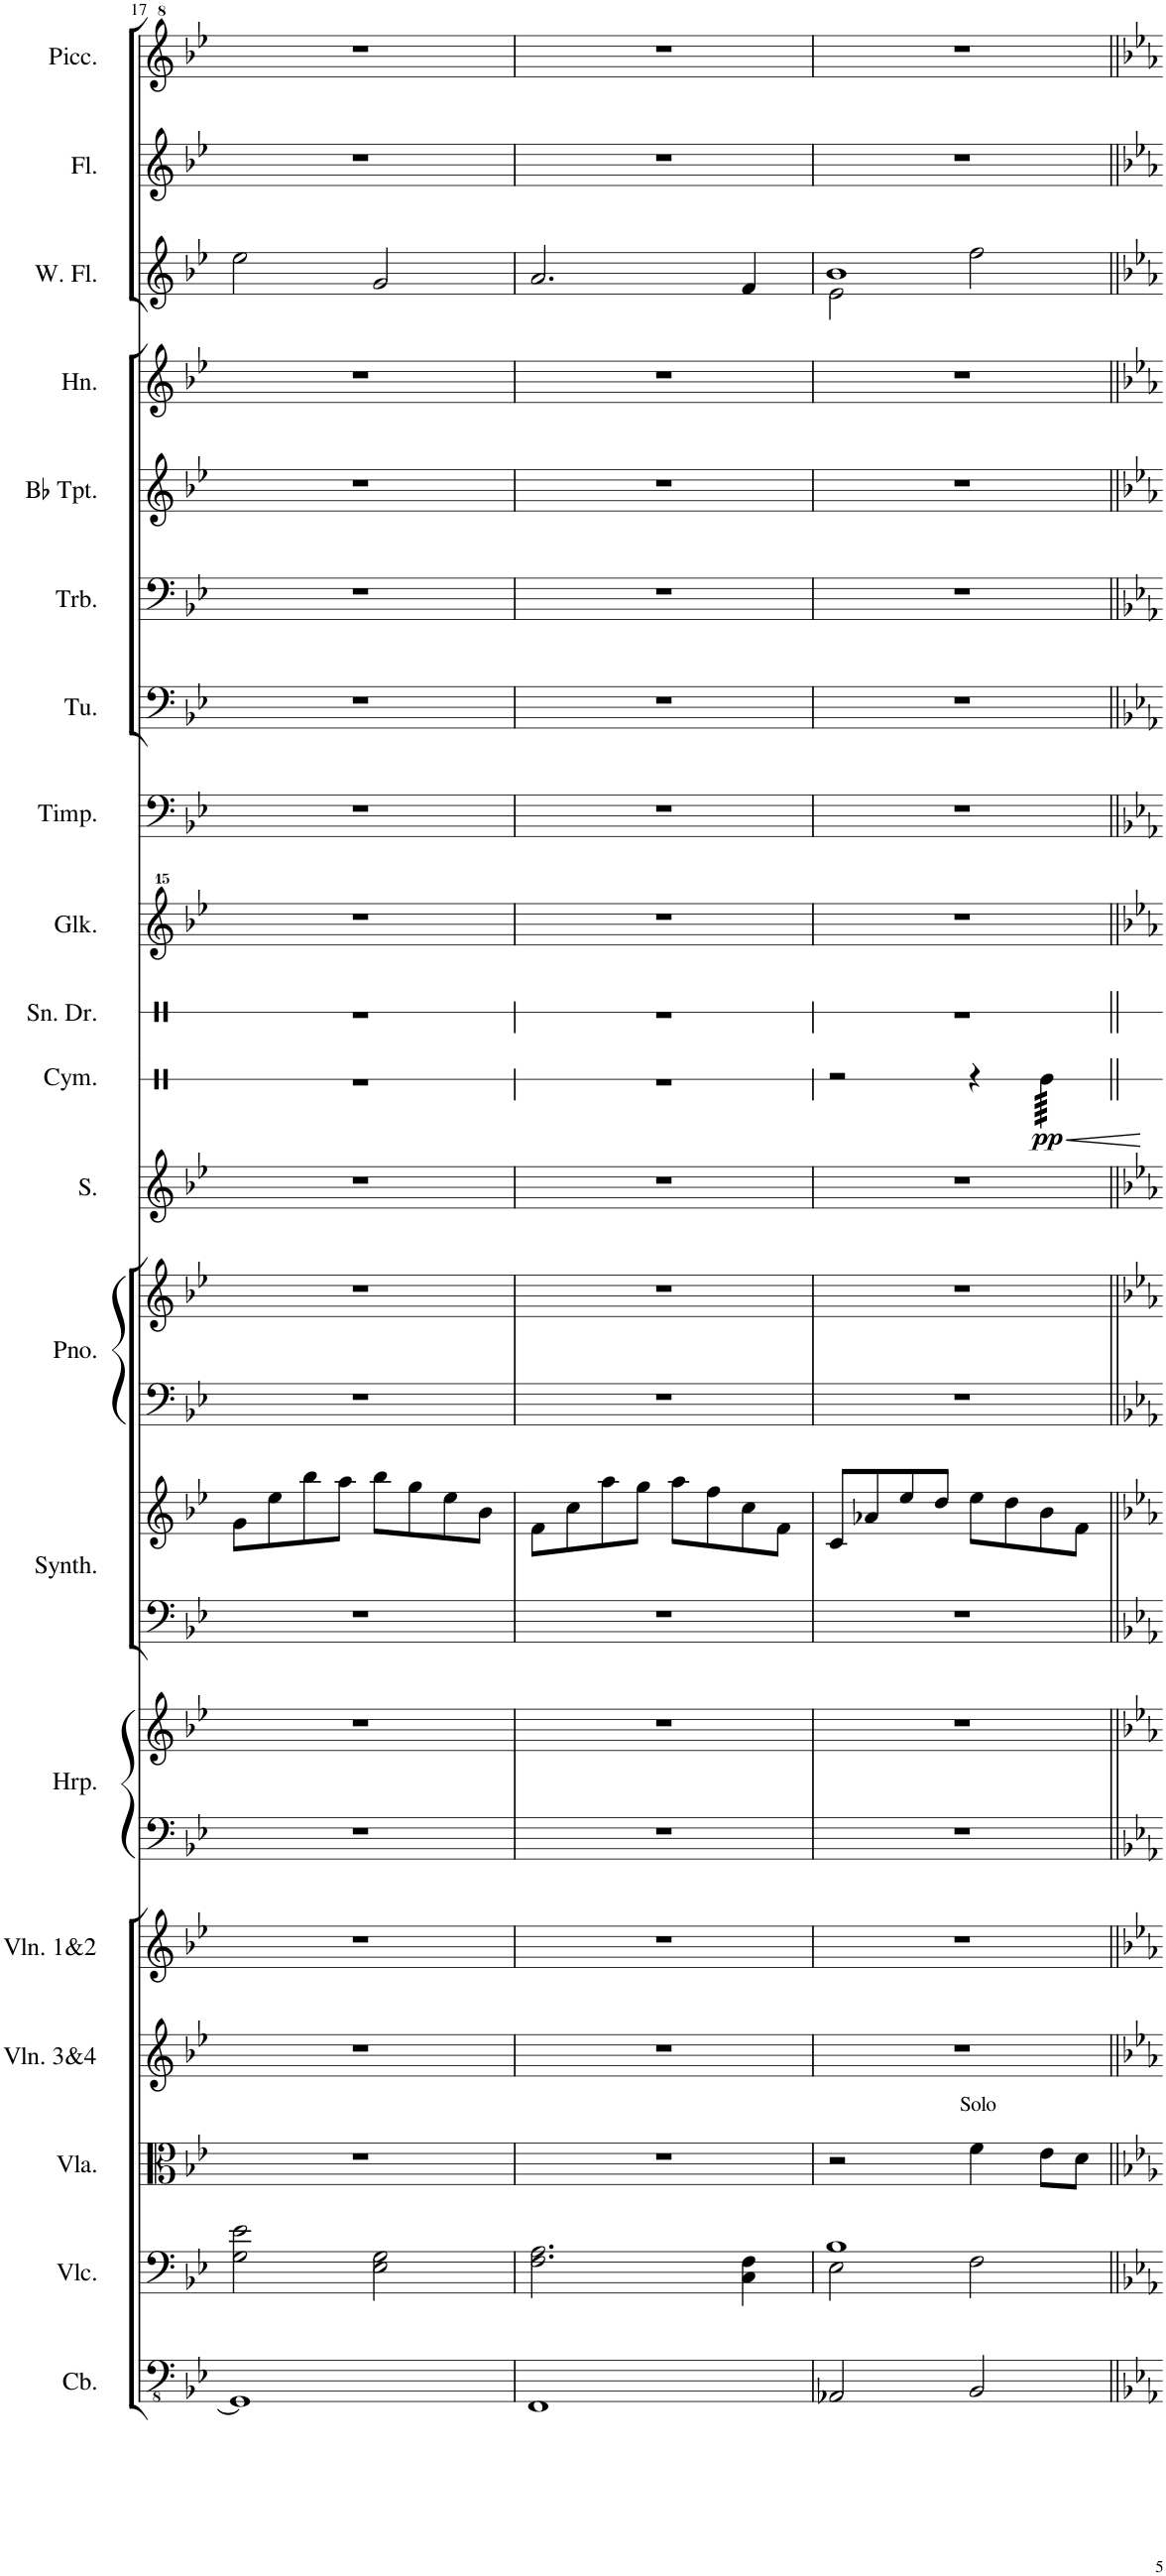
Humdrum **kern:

**kern	**kern	**kern	**kern	**kern	**kern	**kern	**kern	**kern	**kern	**kern	**kern	**kern	**dynam	**kern	**kern	**kern	**kern	**kern	**kern	**kern	**kern	**kern	**kern
*part23	*part22	*part21	*part20	*part19	*part18	*part17	*part16	*part15	*part14	*part13	*part12	*part11	*part11	*part10	*part9	*part8	*part7	*part6	*part5	*part4	*part3	*part2	*part1
*staff23	*staff22	*staff21	*staff20	*staff19	*staff18	*staff17	*staff16	*staff15	*staff14	*staff13	*staff12	*staff11	*staff11	*staff10	*staff9	*staff8	*staff7	*staff6	*staff5	*staff4	*staff3	*staff2	*staff1
*I"Bass	*I"Cello	*I"Viola	*I"Violin 3&amp;4	*I"Violin 1&amp;2	*I"Harp	*I"Harp	*I"Synthesizer	*I"Synthesizer	*I"Piano	*I"Piano	*I"Soprano	*I"Crash Cymbal	*	*I"Snare Drum	*I"Glockenspiel	*I"Timpani	*I"Tuba	*I"Trombone	*I"Bb Trumpet	*I"Horn	*I"Water Flute	*I"Flute	*I"Piccolo
*	*	*I'Vla.	*I'Vln. 3&amp;4	*I'Vln. 1&amp;2	*I'Hrp.	*I'Hrp.	*I'Synth.	*I'Synth.	*I'Pno.	*I'Pno.	*I'S.	*I'Cym.	*	*I'Sn. Dr.	*I'Glk.	*I'Timp.	*I'Tu.	*I'Trb.	*I'Bb Tpt.	*I'Hn.	*I'W. Fl.	*I'Fl.	*I'Picc.
!!LO:PB:g=z
*clefFv4	*clefF4	*clefC3	*clefG2	*clefG2	*clefF4	*clefG2	*clefF4	*clefG2	*clefF4	*clefG2	*clefG2	*clefX	*	*clefX	*clefG^^2	*clefF4	*clefF4	*clefF4	*clefG2	*clefG2	*clefG2	*clefG2	*clefG^2
*	*	*	*	*	*	*	*	*	*	*	*	*	*	*	*	*	*	*	*ITrd1c2	*ITrd4c7	*	*	*ITrd-7c-12
*k[b-e-]	*k[b-e-]	*k[b-e-]	*k[b-e-]	*k[b-e-]	*k[b-e-]	*k[b-e-]	*k[b-e-]	*k[b-e-]	*k[b-e-]	*k[b-e-]	*k[b-e-]	*k[]	*	*k[]	*k[b-e-]	*k[b-e-]	*k[b-e-]	*k[b-e-]	*k[b-e-]	*k[b-e-]	*k[b-e-]	*k[b-e-]	*k[b-e-]
*M4/4	*M4/4	*M4/4	*M4/4	*M4/4	*M4/4	*M4/4	*M4/4	*M4/4	*M4/4	*M4/4	*M4/4	*M4/4	*	*M4/4	*M4/4	*M4/4	*M4/4	*M4/4	*M4/4	*M4/4	*M4/4	*M4/4	*M4/4
=17	=17	=17	=17	=17	=17	=17	=17	=17	=17	=17	=17	=17	=17	=17	=17	=17	=17	=17	=17	=17	=17	=17	=17
1GGG]	2G\ 2e-\	1r	1r	1r	1r	1r	1r	8g\L	1r	1r	1r	1r	.	1r	1r	1r	1r	1r	1r	1r	2ee-\	1r	1r
.	.	.	.	.	.	.	.	8ee-\	.	.	.	.	.	.	.	.	.	.	.	.	.	.	.
.	.	.	.	.	.	.	.	8bb-\	.	.	.	.	.	.	.	.	.	.	.	.	.	.	.
.	.	.	.	.	.	.	.	8aa\J	.	.	.	.	.	.	.	.	.	.	.	.	.	.	.
.	2E-\ 2G\	.	.	.	.	.	.	8bb-\L	.	.	.	.	.	.	.	.	.	.	.	.	2g/	.	.
.	.	.	.	.	.	.	.	8gg\	.	.	.	.	.	.	.	.	.	.	.	.	.	.	.
.	.	.	.	.	.	.	.	8ee-\	.	.	.	.	.	.	.	.	.	.	.	.	.	.	.
.	.	.	.	.	.	.	.	8b-\J	.	.	.	.	.	.	.	.	.	.	.	.	.	.	.
=18	=18	=18	=18	=18	=18	=18	=18	=18	=18	=18	=18	=18	=18	=18	=18	=18	=18	=18	=18	=18	=18	=18	=18
1FFF	2.F\ 2.A\	1r	1r	1r	1r	1r	1r	8f\L	1r	1r	1r	1r	.	1r	1r	1r	1r	1r	1r	1r	2.a/	1r	1r
.	.	.	.	.	.	.	.	8cc\	.	.	.	.	.	.	.	.	.	.	.	.	.	.	.
.	.	.	.	.	.	.	.	8aa\	.	.	.	.	.	.	.	.	.	.	.	.	.	.	.
.	.	.	.	.	.	.	.	8gg\J	.	.	.	.	.	.	.	.	.	.	.	.	.	.	.
.	.	.	.	.	.	.	.	8aa\L	.	.	.	.	.	.	.	.	.	.	.	.	.	.	.
.	.	.	.	.	.	.	.	8ff\	.	.	.	.	.	.	.	.	.	.	.	.	.	.	.
.	4C\ 4F\	.	.	.	.	.	.	8cc\	.	.	.	.	.	.	.	.	.	.	.	.	4f/	.	.
.	.	.	.	.	.	.	.	8f\J	.	.	.	.	.	.	.	.	.	.	.	.	.	.	.
=19	=19	=19	=19	=19	=19	=19	=19	=19	=19	=19	=19	=19	=19	=19	=19	=19	=19	=19	=19	=19	=19	=19	=19
*	*^	*	*	*	*	*	*	*	*	*	*	*	*	*	*	*	*	*	*	*	*^	*	*
2AAA-X/	1B-	2E-\	2r	1r	1r	1r	1r	1r	8c/L	1r	1r	1r	2r	.	1r	1r	1r	1r	1r	1r	1r	1b-	2e-\	1r	1r
.	.	.	.	.	.	.	.	.	8a-X/	.	.	.	.	.	.	.	.	.	.	.	.	.	.	.	.
.	.	.	.	.	.	.	.	.	8ee-/	.	.	.	.	.	.	.	.	.	.	.	.	.	.	.	.
.	.	.	.	.	.	.	.	.	8dd/J	.	.	.	.	.	.	.	.	.	.	.	.	.	.	.	.
!	!	!	!LO:TX:a:t=Solo	!	!	!	!	!	!	!	!	!	!	!	!	!	!	!	!	!	!	!	!	!	!
2BBB-/	.	2F\	4f\	.	.	.	.	.	8ee-\L	.	.	.	4r	.	.	.	.	.	.	.	.	.	2ff\	.	.
.	.	.	.	.	.	.	.	.	8dd\	.	.	.	.	.	.	.	.	.	.	.	.	.	.	.	.
!	!	!	!	!	!	!	!	!	!	!	!	!	!	!LO:HP:b	!	!	!	!	!	!	!	!	!	!	!
!	!	!	!	!	!	!	!	!	!	!	!	!	!	!LO:DY:n=1:b	!	!	!	!	!	!	!	!	!	!	!
*	*	*	*	*	*	*	*	*	*	*	*	*	*tremolo	*	*	*	*	*	*	*	*	*	*	*	*
.	.	.	8e-\L	.	.	.	.	.	8b-\	.	.	.	64Re\LLLL	< pp	.	.	.	.	.	.	.	.	.	.	.
.	.	.	.	.	.	.	.	.	.	.	.	.	64Re\	.	.	.	.	.	.	.	.	.	.	.	.
.	.	.	.	.	.	.	.	.	.	.	.	.	64Re\	.	.	.	.	.	.	.	.	.	.	.	.
.	.	.	.	.	.	.	.	.	.	.	.	.	64Re\	.	.	.	.	.	.	.	.	.	.	.	.
.	.	.	.	.	.	.	.	.	.	.	.	.	64Re\	.	.	.	.	.	.	.	.	.	.	.	.
.	.	.	.	.	.	.	.	.	.	.	.	.	64Re\	.	.	.	.	.	.	.	.	.	.	.	.
.	.	.	.	.	.	.	.	.	.	.	.	.	64Re\	.	.	.	.	.	.	.	.	.	.	.	.
.	.	.	.	.	.	.	.	.	.	.	.	.	64Re\	.	.	.	.	.	.	.	.	.	.	.	.
.	.	.	8d\J	.	.	.	.	.	8f\J	.	.	.	64Re\	.	.	.	.	.	.	.	.	.	.	.	.
.	.	.	.	.	.	.	.	.	.	.	.	.	64Re\	.	.	.	.	.	.	.	.	.	.	.	.
.	.	.	.	.	.	.	.	.	.	.	.	.	64Re\	.	.	.	.	.	.	.	.	.	.	.	.
.	.	.	.	.	.	.	.	.	.	.	.	.	64Re\	.	.	.	.	.	.	.	.	.	.	.	.
.	.	.	.	.	.	.	.	.	.	.	.	.	64Re\	.	.	.	.	.	.	.	.	.	.	.	.
.	.	.	.	.	.	.	.	.	.	.	.	.	64Re\	.	.	.	.	.	.	.	.	.	.	.	.
.	.	.	.	.	.	.	.	.	.	.	.	.	64Re\	.	.	.	.	.	.	.	.	.	.	.	.
.	.	.	.	.	.	.	.	.	.	.	.	.	64Re\JJJJ	.	.	.	.	.	.	.	.	.	.	.	.
*	*	*	*	*	*	*	*	*	*	*	*	*	*Xtremolo	*	*	*	*	*	*	*	*	*	*	*	*
*	*v	*v	*	*	*	*	*	*	*	*	*	*	*	*	*	*	*	*	*	*	*	*v	*v	*	*
.	.	.	.	.	.	.	.	.	.	.	.	.	[	.	.	.	.	.	.	.	.	.	.
=||	=||	=||	=||	=||	=||	=||	=||	=||	=||	=||	=||	=||	=||	=||	=||	=||	=||	=||	=||	=||	=||	=||	=||
*-	*-	*-	*-	*-	*-	*-	*-	*-	*-	*-	*-	*-	*-	*-	*-	*-	*-	*-	*-	*-	*-	*-	*-
